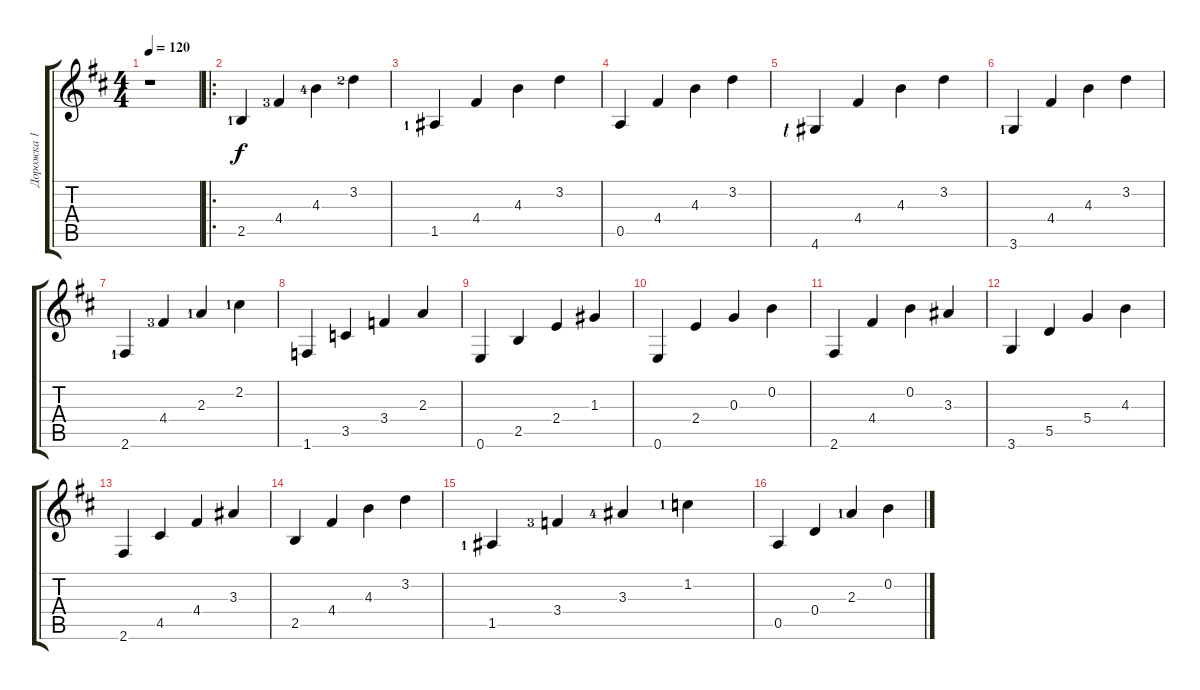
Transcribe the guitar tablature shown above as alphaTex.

\track ("Дорожка 1" "Дорожка 1") {instrument acousticguitarnylon}
\staff {score tabs}
\tuning (E4 B3 G3 D3 A2 E2) {hide}
\ts (4 4)
\tempo 120
\clef g2
\ks bminor
r.1{dy f instrument acousticguitarnylon} |
\ro
2.5{lf 2}.4 4.4{lf 4}.4 4.3{lf 5}.4 3.2{lf 3}.4 |
1.5{lf 2}.4 4.4.4 4.3.4 3.2.4 |
0.5.4 4.4.4 4.3.4 3.2.4 |
4.6{lf 1}.4 4.4.4 4.3.4 3.2.4 |
3.6{lf 2}.4 4.4.4 4.3.4 3.2.4 |
2.6{lf 2}.4 4.4{lf 4}.4 2.3{lf 2}.4 2.2{lf 2}.4 |
1.6.4 3.5.4 3.4.4 2.3.4 |
0.6.4 2.5.4 2.4.4 1.3.4 |
0.6.4 2.4.4 0.3.4 0.2.4 |
2.6.4 4.4.4 0.2.4 3.3.4 |
3.6.4 5.5.4 5.4.4 4.3.4 |
2.6.4 4.5.4 4.4.4 3.3.4 |
2.5.4 4.4.4 4.3.4 3.2.4 |
1.5{lf 2}.4 3.4{lf 4}.4 3.3{lf 5}.4 1.2{lf 2}.4 |
0.5.4 0.4.4 2.3{lf 2}.4 0.2.4
